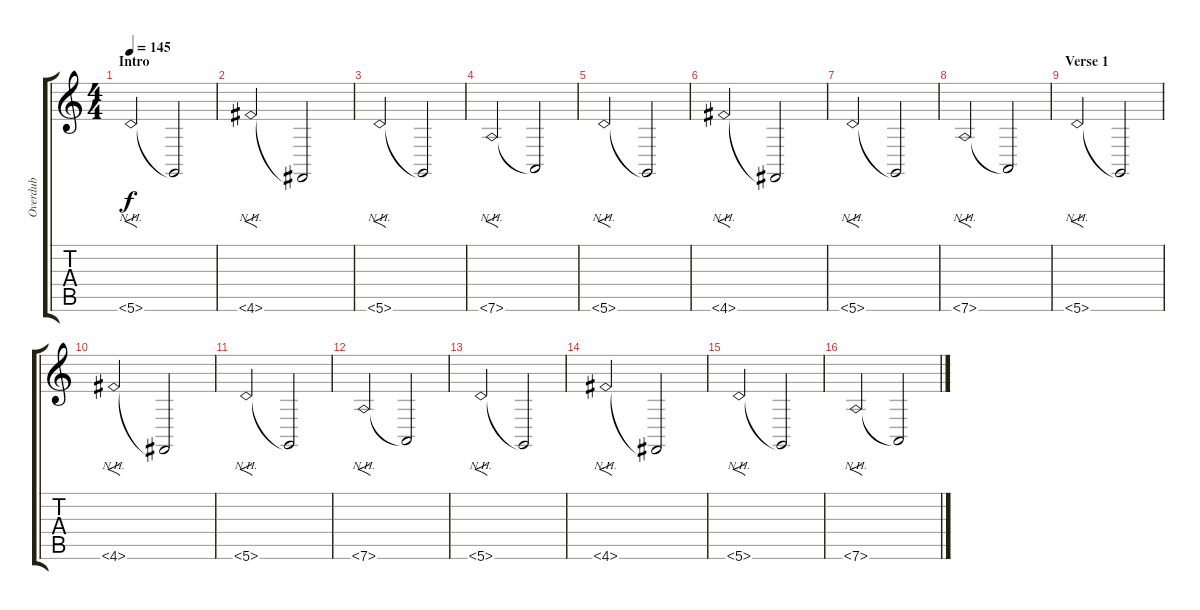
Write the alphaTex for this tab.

\track ("Overdub" "Overdub") {instrument lead2sawtooth}
\staff {score tabs}
\tuning (E4 B3 G3 D3 A2 D2) {hide}
\ts (4 4)
\section ("" "Intro")
\tempo 145
\clef g2
\ks c
5.6{nh}.2{f dy f balance 16 instrument lead2sawtooth} 5.6{t}.2 |
4.6{nh}.2{f balance 0} 4.6{t}.2 |
5.6{nh}.2{f balance 16} 5.6{t}.2 |
7.6{nh}.2{f balance 0} 7.6{t}.2 |
5.6{nh}.2{f balance 16} 5.6{t}.2 |
4.6{nh}.2{f balance 0} 4.6{t}.2 |
5.6{nh}.2{f balance 16} 5.6{t}.2 |
7.6{nh}.2{f balance 0} 7.6{t}.2 |
\section ("" "Verse 1")
5.6{nh}.2{f balance 16} 5.6{t}.2 |
4.6{nh}.2{f balance 0} 4.6{t}.2 |
5.6{nh}.2{f balance 16} 5.6{t}.2 |
7.6{nh}.2{f balance 0} 7.6{t}.2 |
5.6{nh}.2{f balance 16} 5.6{t}.2 |
4.6{nh}.2{f balance 0} 4.6{t}.2 |
5.6{nh}.2{f balance 16} 5.6{t}.2 |
7.6{nh}.2{f balance 0} 7.6{t}.2
